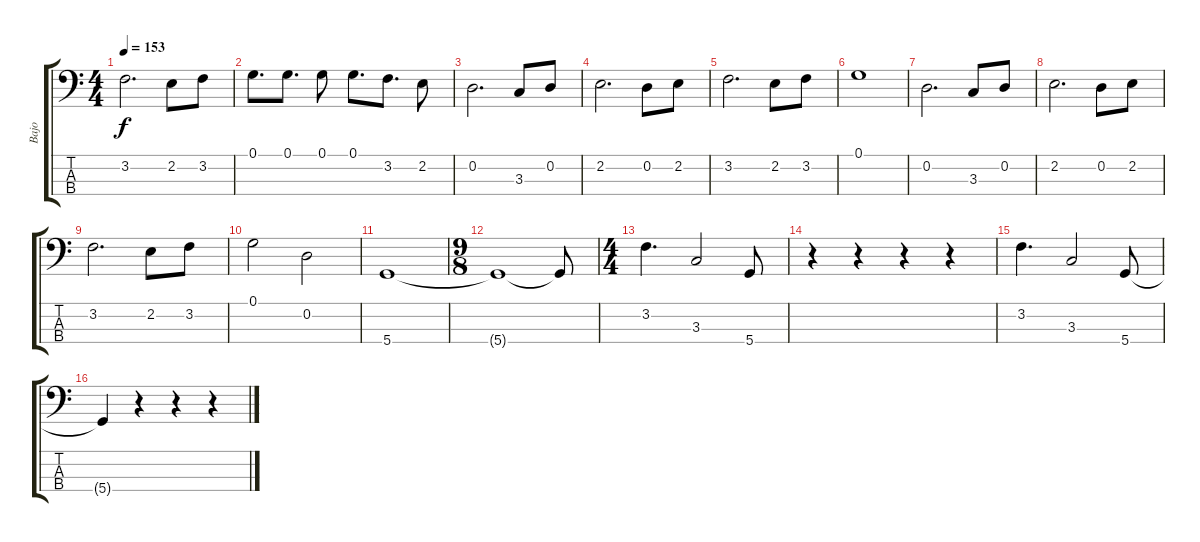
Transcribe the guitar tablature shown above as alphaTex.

\track ("Bajo" "Bajo") {instrument electricbassfinger}
\staff {score tabs}
\tuning (G2 D2 A1 D1) {hide}
\ts (4 4)
\tempo 153
\clef f4
\ks c
3.2.2{d dy f} 2.2.8 3.2.8 |
0.1.8{d} 0.1.8{d} 0.1.8 0.1.8{d} 3.2.8{d} 2.2.8 |
0.2.2{d} 3.3.8 0.2.8 |
2.2.2{d} 0.2.8 2.2.8 |
3.2.2{d} 2.2.8 3.2.8 |
0.1.1 |
0.2.2{d} 3.3.8 0.2.8 |
2.2.2{d} 0.2.8 2.2.8 |
3.2.2{d} 2.2.8 3.2.8 |
0.1.2 0.2.2 |
5.4.1 |
\ts (9 8)
5.4{t}.1 5.4{t}.8 |
\ts (4 4)
3.2.4{d} 3.3.2 5.4.8 |
r.4 r.4 r.4 r.4 |
3.2.4{d} 3.3.2 5.4.8 |
5.4{t}.4 r.4 r.4 r.4
